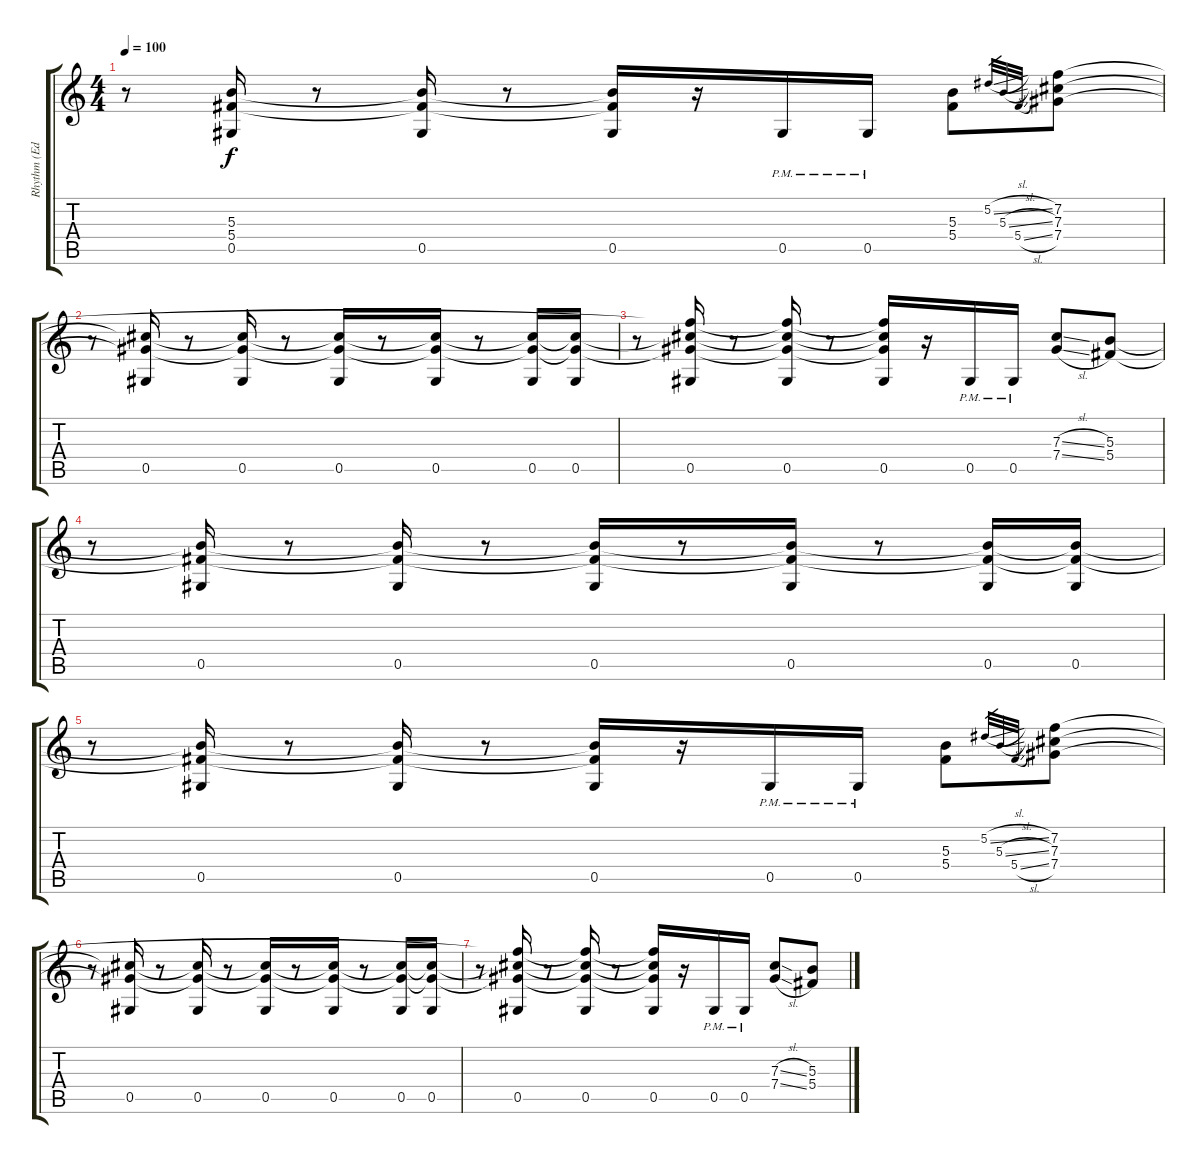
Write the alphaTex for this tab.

\track ("Rhythm (Eddie Van Halen)" "Rhythm (Ed") {instrument distortionguitar}
\staff {score tabs}
\tuning (Eb4 Bb3 Gb3 Db3 Ab2 Eb2) {hide}
\ts (4 4)
\tempo 100
\clef g2
\ks c
r.8{dy f} (5.3{t} 5.4{t} 0.5).16 r.8 (5.3{t} 5.4{t} 0.5).16 r.8 (5.3{t} 5.4{t} 0.5).16 r.16 0.5{pm}.16 0.5{pm}.16 (5.3 5.4).8 5.2{sl}.32{gr} 5.3{sl}.32{gr} 5.4{sl}.32{gr} (7.2 7.3 7.4).8 |
r.8 (7.3{t} 7.4{t} 0.5).16 r.8 (7.3{t} 7.4{t} 0.5).16 r.8 (7.3{t} 7.4{t} 0.5).16 r.8 (7.3{t} 7.4{t} 0.5).16 r.8 (7.3{t} 7.4{t} 0.5).16 (7.3{t} 7.4{t} 0.5).16 |
r.8 (7.2{t} 7.3{t} 7.4{t} 0.5).16 r.8 (7.2{t} 7.3{t} 7.4{t} 0.5).16 r.8 (7.2{t} 7.3{t} 7.4{t} 0.5).16 r.16 0.5{pm}.16 0.5{pm}.16 (7.3{sl} 7.4{sl}).8 (5.3 5.4).8 |
r.8 (5.3{t} 5.4{t} 0.5).16 r.8 (5.3{t} 5.4{t} 0.5).16 r.8 (5.3{t} 5.4{t} 0.5).16 r.8 (5.3{t} 5.4{t} 0.5).16 r.8 (5.3{t} 5.4{t} 0.5).16 (5.3{t} 5.4{t} 0.5).16 |
r.8 (5.3{t} 5.4{t} 0.5).16 r.8 (5.3{t} 5.4{t} 0.5).16 r.8 (5.3{t} 5.4{t} 0.5).16 r.16 0.5{pm}.16 0.5{pm}.16 (5.3 5.4).8 5.2{sl}.32{gr} 5.3{sl}.32{gr} 5.4{sl}.32{gr} (7.2 7.3 7.4).8 |
r.8 (7.3{t} 7.4{t} 0.5).16 r.8 (7.3{t} 7.4{t} 0.5).16 r.8 (7.3{t} 7.4{t} 0.5).16 r.8 (7.3{t} 7.4{t} 0.5).16 r.8 (7.3{t} 7.4{t} 0.5).16 (7.3{t} 7.4{t} 0.5).16 |
r.8 (7.2{t} 7.3{t} 7.4{t} 0.5).16 r.8 (7.2{t} 7.3{t} 7.4{t} 0.5).16 r.8 (7.2{t} 7.3{t} 7.4{t} 0.5).16 r.16 0.5{pm}.16 0.5{pm}.16 (7.3{sl} 7.4{sl}).8 (5.3 5.4).8
